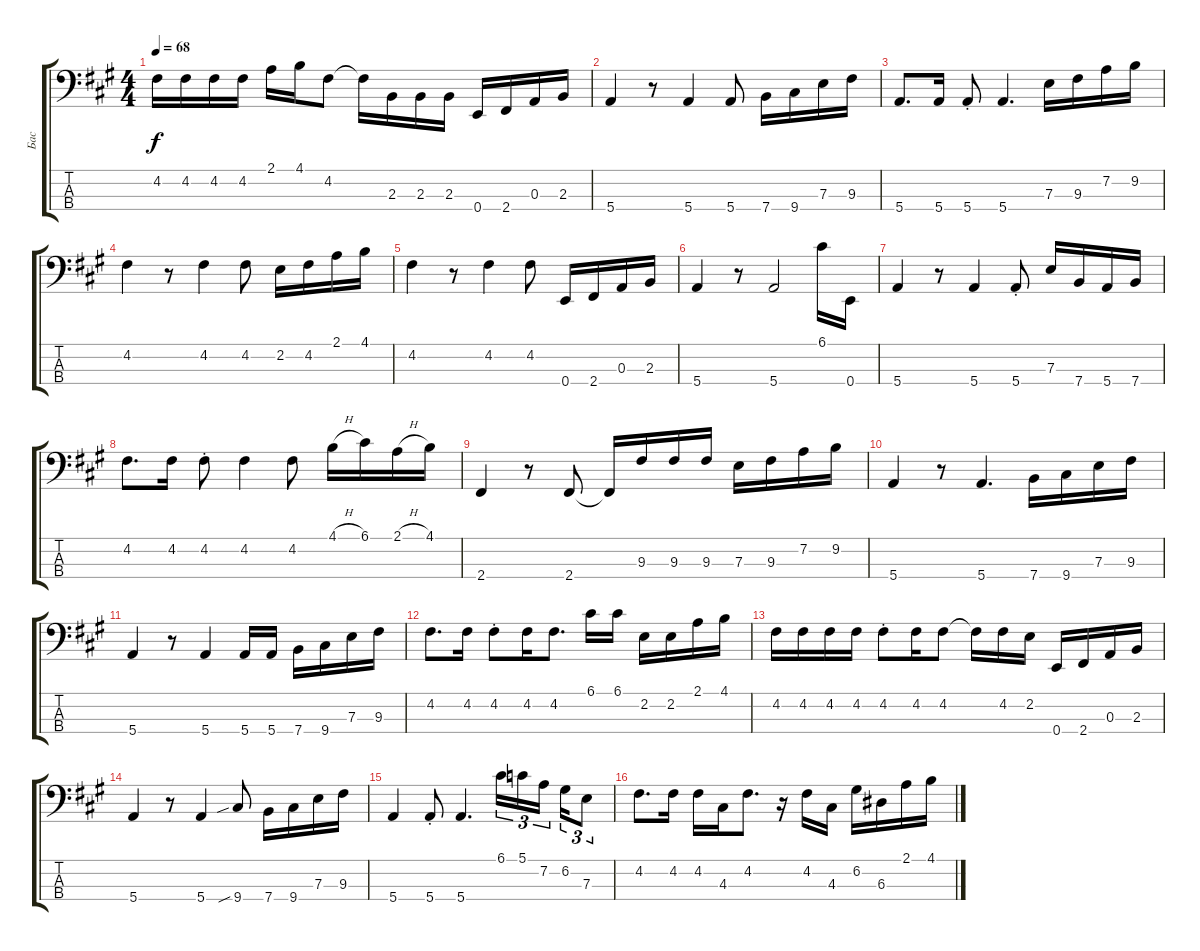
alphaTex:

\track ("Бас" "Бас") {instrument electricbassfinger}
\staff {score tabs}
\tuning (G2 D2 A1 E1) {hide}
\ts (4 4)
\tempo 68
\clef f4
\ks a
4.2.16{dy f} 4.2.16 4.2.16 4.2.16 2.1.16 4.1.16 4.2.8 4.2{t}.16 2.3.16 2.3.16 2.3.16 0.4.16 2.4.16 0.3.16 2.3.16 |
5.4.4 r.8 5.4.4 5.4.8 7.4.16 9.4.16 7.3.16 9.3.16 |
5.4.8{d} 5.4.16 5.4{st}.8 5.4.4{d} 7.3.16 9.3.16 7.2.16 9.2.16 |
4.2.4 r.8 4.2.4 4.2.8 2.2.16 4.2.16 2.1.16 4.1.16 |
4.2.4 r.8 4.2.4 4.2.8 0.4.16 2.4.16 0.3.16 2.3.16 |
5.4.4 r.8 5.4.2 6.1.16 0.4.16 |
5.4.4 r.8 5.4.4 5.4{st}.8 7.3.16 7.4.16 5.4.16 7.4.16 |
4.2.8{d} 4.2.16 4.2{st}.8 4.2.4 4.2.8 4.1{h}.16 6.1.16 2.1{h}.16 4.1.16 |
2.4.4 r.8 2.4.8 2.4{t}.16 9.3.16 9.3.16 9.3.16 7.3.16 9.3.16 7.2.16 9.2.16 |
5.4.4 r.8 5.4.4{d} 7.4.16 9.4.16 7.3.16 9.3.16 |
5.4.4 r.8 5.4.4 5.4.16 5.4.16 7.4.16 9.4.16 7.3.16 9.3.16 |
4.2.8{d} 4.2.16 4.2{st}.8 4.2.16 4.2.8{d} 6.1.16 6.1.16 2.2.16 2.2.16 2.1.16 4.1.16 |
4.2.16 4.2.16 4.2.16 4.2.16 4.2{st}.8 4.2.16 4.2.8 4.2{t}.16 4.2.16 2.2.16 0.4.16 2.4.16 0.3.16 2.3.16 |
5.4.4 r.8 5.4.4 9.4{sib}.8 7.4.16 9.4.16 7.3.16 9.3.16 |
5.4.4 5.4{st}.8 5.4.4{d} 6.1.16{tu (3 2)} 5.1.16{tu (3 2)} 7.2.16{tu (3 2) beam splitsecondary} 6.2.16{tu (3 2)} 7.3.8{tu (3 2)} |
4.2.8{d} 4.2.16 4.2.16 4.3.16 4.2.8{d} r.16 4.2.16 4.3.16 6.2.16 6.3.16 2.1.16 4.1.16
